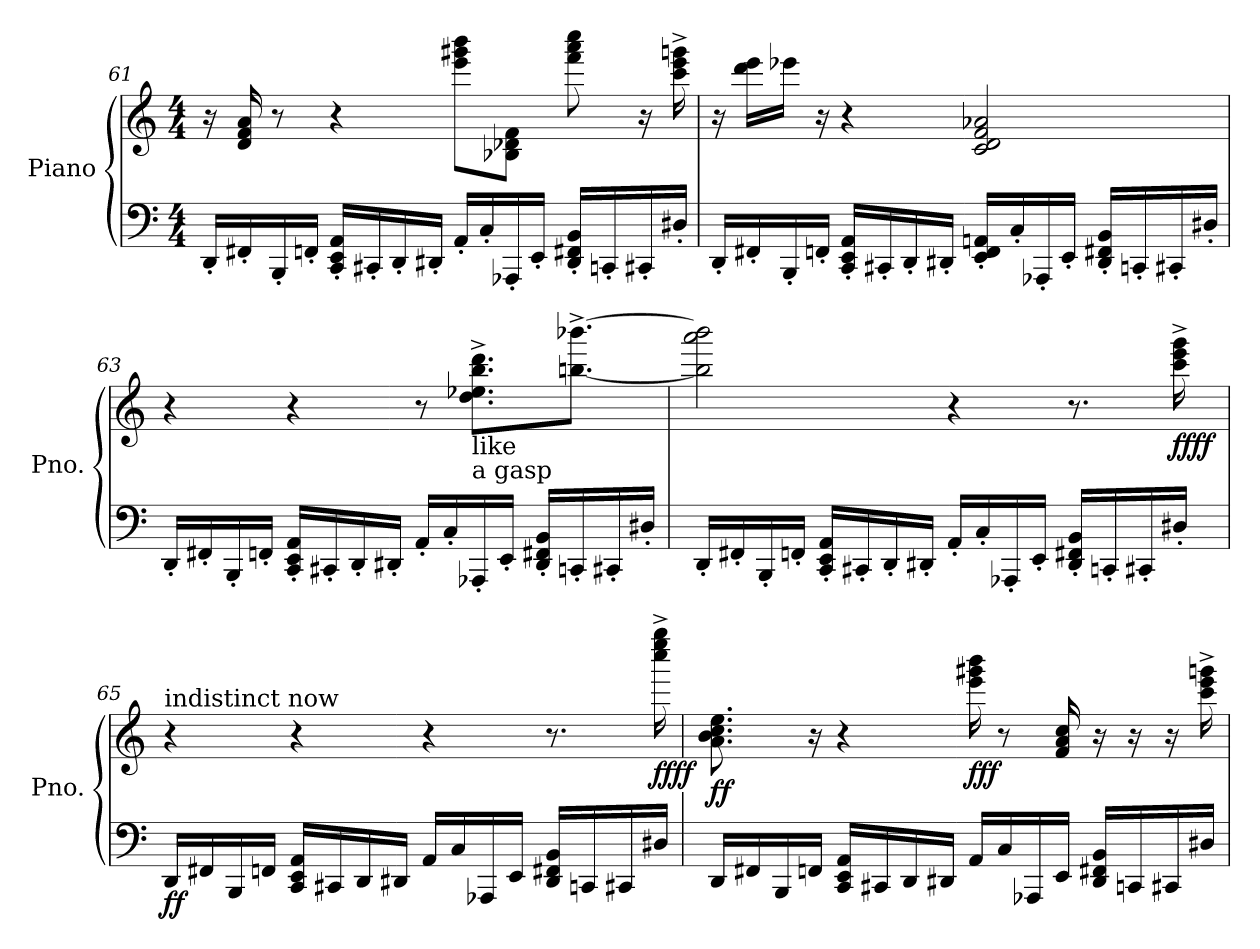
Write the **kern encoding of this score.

**kern	**kern	**dynam
*part1	*part1	*part1
*staff2	*staff1	*staff1/2
*I"Piano	*	*
*I'Pno.	*	*
*clefF4	*clefG2	*
*k[]	*k[]	*
*M4/4	*M4/4	*
=61	=61	=61
16DD'/LL	16r	.
16FF#X'/	16d/ 16f/ 16a/	.
16BBB'/	8r	.
16FFn'/JJ	.	.
16CC/' 16EE/' 16AA/'LL	4r	.
16CC#X'/	.	.
16DD'/	.	.
16DD#X'/JJ	.	.
16AA'/LL	8eee\ 8ggg#X\ 8bbb\L	.
16C'/	.	.
16AAA-X'/	8B-X\ 8d-X\ 8f\J	.
16EE'/JJ	.	.
16DD#/' 16FF#X/' 16BB/'LL	8fff\ 8aaa\ 8cccc\	.
16CCn'/	.	.
16CC#X'/	16r	.
16D#X'/JJ	16ccc\^ 16eee\^ 16gggn\^	.
!!LO:LB:g=z
=62	=62	=62
16DD'/LL	16r	.
16FF#X'/	16ddd\ 16eee\LL	.
16BBB'/	16eee-X\JJ	.
16FFn'/JJ	16r	.
16CC/' 16EE/' 16AA/'LL	4r	.
16CC#X'/	.	.
16DD'/	.	.
16DD#X'/JJ	.	.
16EE/' 16FF/' 16AAn/'LL	2c/ 2d/ 2f/ 2a-X/	.
16C'/	.	.
16AAA-X'/	.	.
16EE'/JJ	.	.
16DD#/' 16FF#X/' 16BB/'LL	.	.
16CCn'/	.	.
16CC#X'/	.	.
16D#X'/JJ	.	.
=63	=63	=63
16DD'/LL	4r	.
16FF#X'/	.	.
16BBB'/	.	.
16FFn'/JJ	.	.
16CC/' 16EE/' 16AA/'LL	4r	.
16CC#X'/	.	.
16DD'/	.	.
16DD#X'/JJ	.	.
16AA'/LL	8r	.
16C'/	.	.
!	!LO:TX:b:t=like	!
!	!LO:TX:b:t=a gasp	!
16AAA-X'/	8.dd\^ 8.ee-X\^ 8.bb\^ 8.ddd\^L	.
16EE'/JJ	.	.
16DD#/' 16FF#X/' 16BB/'LL	.	.
16CCn'/	[8.bbn\^ [8.bbb-X\^J	.
16CC#X'/	.	.
16D#X'/JJ	.	.
!!LO:LB:g=z
=64	=64	=64
16DD'/LL	2bb\] 2aaa\ 2bbb-\]	.
16FF#X'/	.	.
16BBB'/	.	.
16FFn'/JJ	.	.
16CC/' 16EE/' 16AA/'LL	.	.
16CC#X'/	.	.
16DD'/	.	.
16DD#X'/JJ	.	.
16AA'/LL	4r	.
16C'/	.	.
16AAA-X'/	.	.
16EE'/JJ	.	.
16DD#/' 16FF#X/' 16BB/'LL	8.r	.
16CCn'/	.	.
16CC#X'/	.	.
!	!	!LO:DY:b
16D#X'/JJ	16ccc\^ 16eee\^ 16ggg\^	ffff
=65	=65	=65
!	!LO:TX:a:t=indistinct now	!
!	!	!LO:DY:b=2
16DD/LL	4r	ff
16FF#X/	.	.
16BBB/	.	.
16FFn/JJ	.	.
16CC/ 16EE/ 16AA/LL	4r	.
16CC#X/	.	.
16DD/	.	.
16DD#X/JJ	.	.
16AA/LL	4r	.
16C/	.	.
16AAA-X/	.	.
16EE/JJ	.	.
16DD#/ 16FF#X/ 16BB/LL	8.r	.
16CCn/	.	.
16CC#X/	.	.
!	!	!LO:DY:b
16D#X/JJ	16cccc\^ 16eeee\^ 16gggg\^	ffff
!!LO:PB:g=z
=66	=66	=66
!	!	!LO:DY:b
16DD/LL	8.a\ 8.b\ 8.cc\ 8.ee\	ff
16FF#X/	.	.
16BBB/	.	.
16FFn/JJ	16r	.
16CC/ 16EE/ 16AA/LL	4r	.
16CC#X/	.	.
16DD/	.	.
16DD#X/JJ	.	.
!	!	!LO:DY:b
16AA/LL	16eee\ 16ggg#X\ 16bbb\	fff
16C/	8r	.
16AAA-X/	.	.
16EE/JJ	16f/ 16a/ 16cc/	.
16DD#/ 16FF#X/ 16BB/LL	16r	.
16CCn/	16r	.
16CC#X/	16r	.
16D#X/JJ	16ccc\^ 16eee\^ 16gggn\^	.
=	=	=
*-	*-	*-
